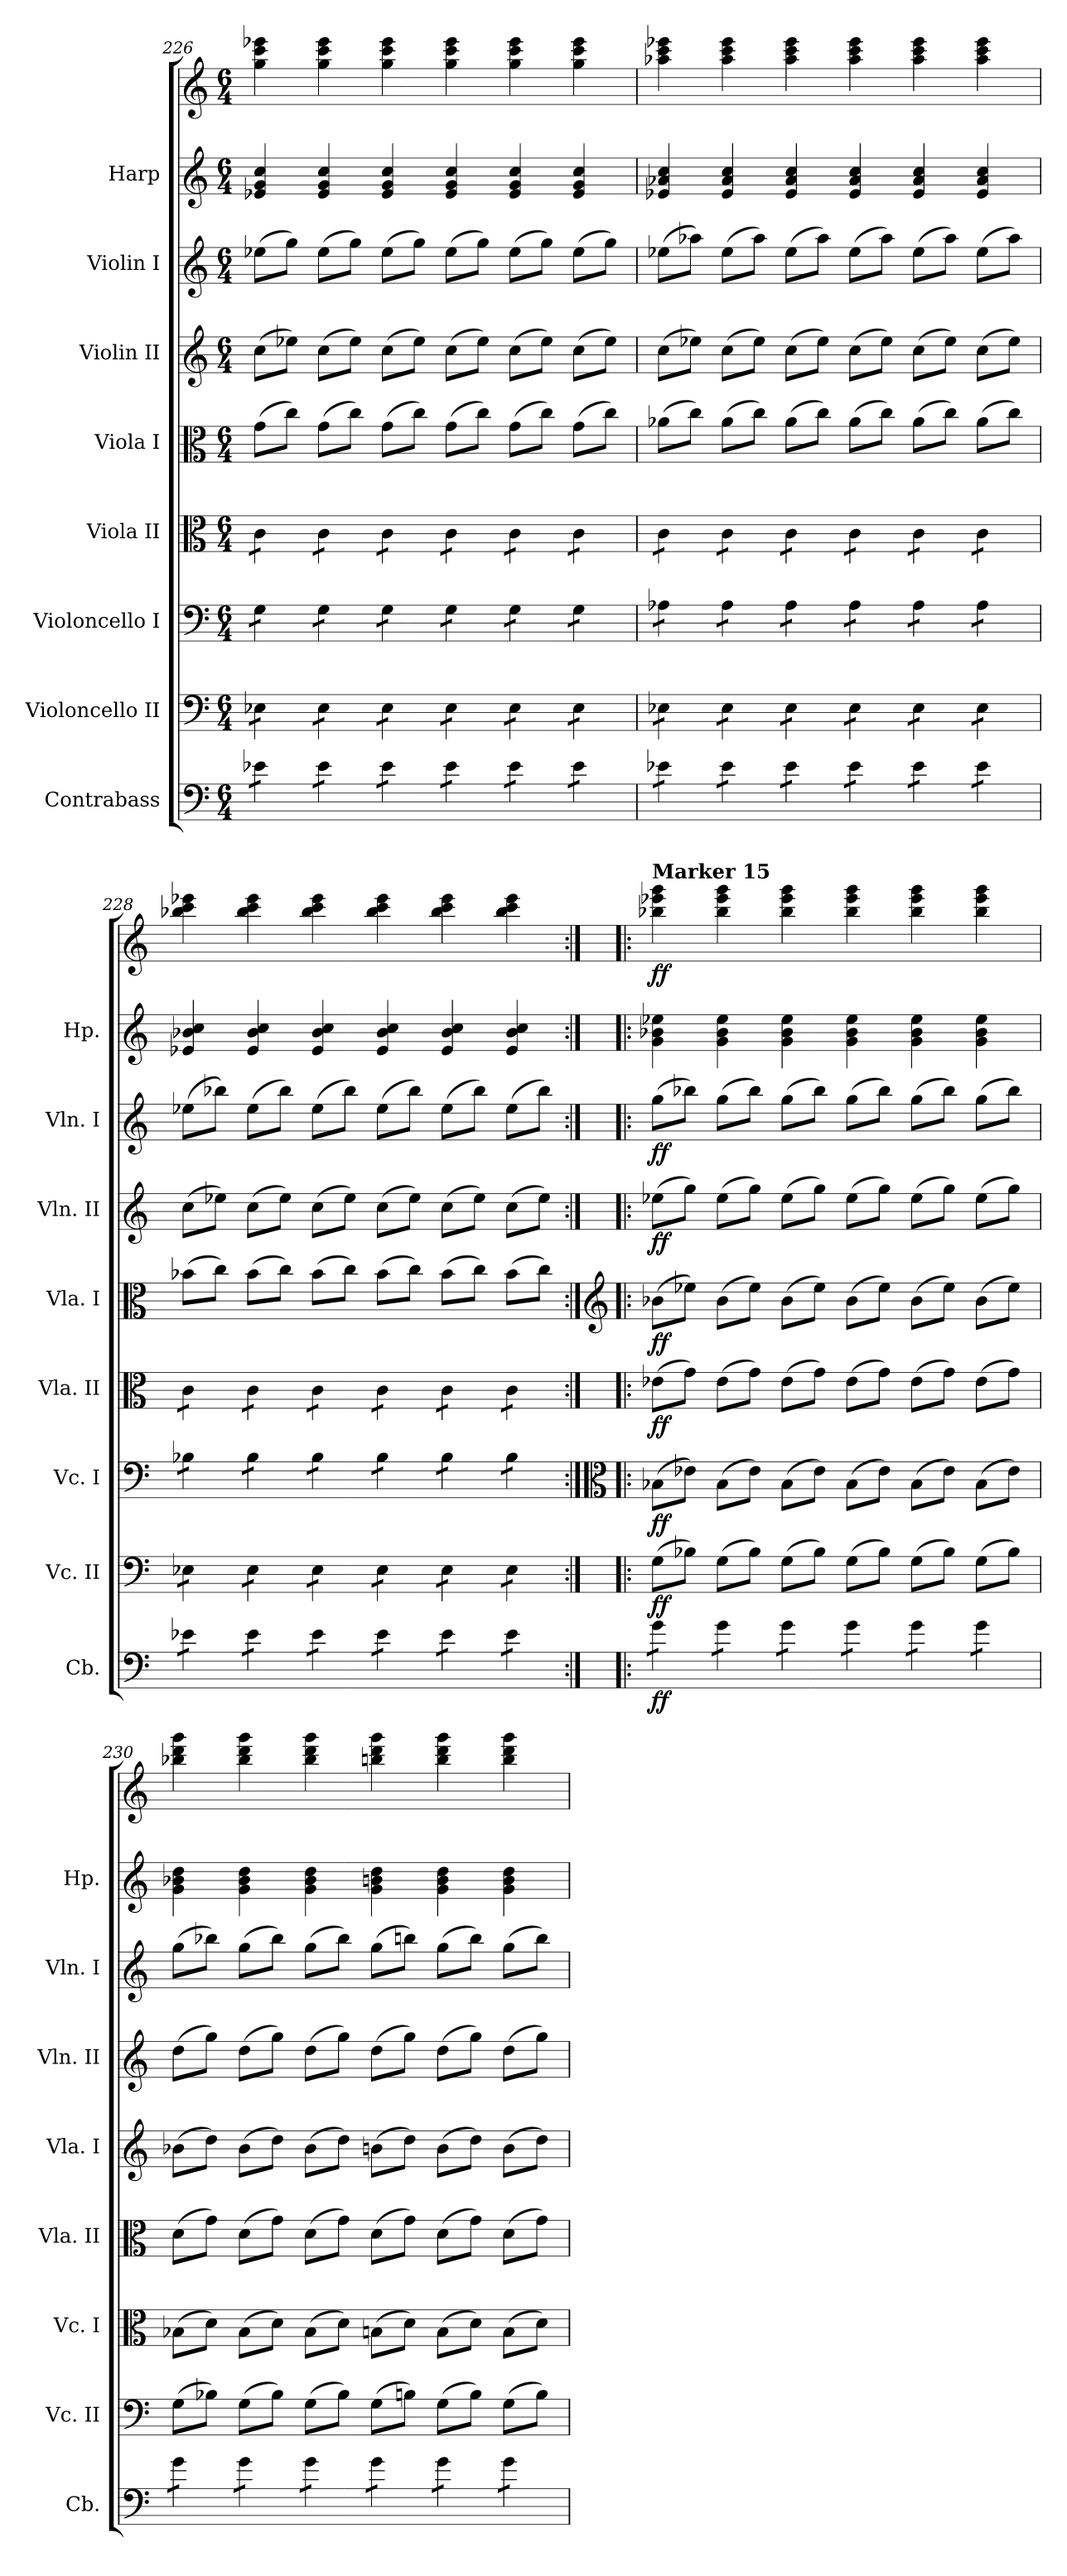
**kern	**dynam	**kern	**dynam	**kern	**dynam	**kern	**dynam	**kern	**dynam	**kern	**dynam	**kern	**dynam	**kern	**kern	**dynam
*part8	*part8	*part7	*part7	*part6	*part6	*part5	*part5	*part4	*part4	*part3	*part3	*part2	*part2	*part1	*part1	*part1
*staff9	*staff9	*staff8	*staff8	*staff7	*staff7	*staff6	*staff6	*staff5	*staff5	*staff4	*staff4	*staff3	*staff3	*staff2	*staff1	*staff1/2
*I"Contrabass	*	*I"Violoncello II	*	*I"Violoncello I	*	*I"Viola II	*	*I"Viola I	*	*I"Violin II	*	*I"Violin I	*	*I"Harp	*	*
*I'Cb.	*	*I'Vc. II	*	*I'Vc. I	*	*I'Vla. II	*	*I'Vla. I	*	*I'Vln. II	*	*I'Vln. I	*	*I'Hp.	*	*
*clefF4	*	*clefF4	*	*clefF4	*	*clefC3	*	*clefC3	*	*clefG2	*	*clefG2	*	*clefG2	*clefG2	*
*ITrd7c12	*	*	*	*	*	*	*	*	*	*	*	*	*	*	*	*
*k[]	*	*k[]	*	*k[]	*	*k[]	*	*k[]	*	*k[]	*	*k[]	*	*k[]	*k[]	*
*M6/4	*	*M6/4	*	*M6/4	*	*M6/4	*	*M6/4	*	*M6/4	*	*M6/4	*	*M6/4	*M6/4	*
=226	=226	=226	=226	=226	=226	=226	=226	=226	=226	=226	=226	=226	=226	=226	=226	=226
*tremolo	*	*	*	*	*	*	*	*	*	*	*	*	*	*	*	*
*	*	*tremolo	*	*	*	*	*	*	*	*	*	*	*	*	*	*
*	*	*	*	*tremolo	*	*	*	*	*	*	*	*	*	*	*	*
*	*	*	*	*	*	*tremolo	*	*	*	*	*	*	*	*	*	*
8E-X\L	.	8E-X\L	.	8G\L	.	8c\L	.	(8g\L	.	(8cc\L	.	(8ee-X\L	.	4e-X/ 4g/ 4cc/	4gg\ 4ccc\ 4eee-X\	.
8E-X\J	.	8E-X\J	.	8G\J	.	8c\J	.	8cc\J)	.	8ee-X\J)	.	8gg\J)	.	.	.	.
8E-\L	.	8E-\L	.	8G\L	.	8c\L	.	(8g\L	.	(8cc\L	.	(8ee-\L	.	4e-/ 4g/ 4cc/	4gg\ 4ccc\ 4eee-\	.
8E-\J	.	8E-\J	.	8G\J	.	8c\J	.	8cc\J)	.	8ee-\J)	.	8gg\J)	.	.	.	.
8E-\L	.	8E-\L	.	8G\L	.	8c\L	.	(8g\L	.	(8cc\L	.	(8ee-\L	.	4e-/ 4g/ 4cc/	4gg\ 4ccc\ 4eee-\	.
8E-\J	.	8E-\J	.	8G\J	.	8c\J	.	8cc\J)	.	8ee-\J)	.	8gg\J)	.	.	.	.
8E-\L	.	8E-\L	.	8G\L	.	8c\L	.	(8g\L	.	(8cc\L	.	(8ee-\L	.	4e-/ 4g/ 4cc/	4gg\ 4ccc\ 4eee-\	.
8E-\J	.	8E-\J	.	8G\J	.	8c\J	.	8cc\J)	.	8ee-\J)	.	8gg\J)	.	.	.	.
8E-\L	.	8E-\L	.	8G\L	.	8c\L	.	(8g\L	.	(8cc\L	.	(8ee-\L	.	4e-/ 4g/ 4cc/	4gg\ 4ccc\ 4eee-\	.
8E-\J	.	8E-\J	.	8G\J	.	8c\J	.	8cc\J)	.	8ee-\J)	.	8gg\J)	.	.	.	.
8E-\L	.	8E-\L	.	8G\L	.	8c\L	.	(8g\L	.	(8cc\L	.	(8ee-\L	.	4e-/ 4g/ 4cc/	4gg\ 4ccc\ 4eee-\	.
8E-\J	.	8E-\J	.	8G\J	.	8c\J	.	8cc\J)	.	8ee-\J)	.	8gg\J)	.	.	.	.
=227	=227	=227	=227	=227	=227	=227	=227	=227	=227	=227	=227	=227	=227	=227	=227	=227
8E-X\L	.	8E-X\L	.	8A-X\L	.	8c\L	.	(8a-X\L	.	(8cc\L	.	(8ee-X\L	.	4e-X/ 4a-X/ 4cc/	4aa-X\ 4ccc\ 4eee-X\	.
8E-X\J	.	8E-X\J	.	8A-X\J	.	8c\J	.	8cc\J)	.	8ee-X\J)	.	8aa-X\J)	.	.	.	.
8E-\L	.	8E-\L	.	8A-\L	.	8c\L	.	(8a-\L	.	(8cc\L	.	(8ee-\L	.	4e-/ 4a-/ 4cc/	4aa-\ 4ccc\ 4eee-\	.
8E-\J	.	8E-\J	.	8A-\J	.	8c\J	.	8cc\J)	.	8ee-\J)	.	8aa-\J)	.	.	.	.
8E-\L	.	8E-\L	.	8A-\L	.	8c\L	.	(8a-\L	.	(8cc\L	.	(8ee-\L	.	4e-/ 4a-/ 4cc/	4aa-\ 4ccc\ 4eee-\	.
8E-\J	.	8E-\J	.	8A-\J	.	8c\J	.	8cc\J)	.	8ee-\J)	.	8aa-\J)	.	.	.	.
8E-\L	.	8E-\L	.	8A-\L	.	8c\L	.	(8a-\L	.	(8cc\L	.	(8ee-\L	.	4e-/ 4a-/ 4cc/	4aa-\ 4ccc\ 4eee-\	.
8E-\J	.	8E-\J	.	8A-\J	.	8c\J	.	8cc\J)	.	8ee-\J)	.	8aa-\J)	.	.	.	.
8E-\L	.	8E-\L	.	8A-\L	.	8c\L	.	(8a-\L	.	(8cc\L	.	(8ee-\L	.	4e-/ 4a-/ 4cc/	4aa-\ 4ccc\ 4eee-\	.
8E-\J	.	8E-\J	.	8A-\J	.	8c\J	.	8cc\J)	.	8ee-\J)	.	8aa-\J)	.	.	.	.
8E-\L	.	8E-\L	.	8A-\L	.	8c\L	.	(8a-\L	.	(8cc\L	.	(8ee-\L	.	4e-/ 4a-/ 4cc/	4aa-\ 4ccc\ 4eee-\	.
8E-\J	.	8E-\J	.	8A-\J	.	8c\J	.	8cc\J)	.	8ee-\J)	.	8aa-\J)	.	.	.	.
=228	=228	=228	=228	=228	=228	=228	=228	=228	=228	=228	=228	=228	=228	=228	=228	=228
8E-X\L	.	8E-X\L	.	8B-X\L	.	8c\L	.	(8b-X\L	.	(8cc\L	.	(8ee-X\L	.	4e-X/ 4b-X/ 4cc/	4bb-X\ 4ccc\ 4eee-X\	.
8E-X\J	.	8E-X\J	.	8B-X\J	.	8c\J	.	8cc\J)	.	8ee-X\J)	.	8bb-X\J)	.	.	.	.
8E-\L	.	8E-\L	.	8B-\L	.	8c\L	.	(8b-\L	.	(8cc\L	.	(8ee-\L	.	4e-/ 4b-/ 4cc/	4bb-\ 4ccc\ 4eee-\	.
8E-\J	.	8E-\J	.	8B-\J	.	8c\J	.	8cc\J)	.	8ee-\J)	.	8bb-\J)	.	.	.	.
8E-\L	.	8E-\L	.	8B-\L	.	8c\L	.	(8b-\L	.	(8cc\L	.	(8ee-\L	.	4e-/ 4b-/ 4cc/	4bb-\ 4ccc\ 4eee-\	.
8E-\J	.	8E-\J	.	8B-\J	.	8c\J	.	8cc\J)	.	8ee-\J)	.	8bb-\J)	.	.	.	.
8E-\L	.	8E-\L	.	8B-\L	.	8c\L	.	(8b-\L	.	(8cc\L	.	(8ee-\L	.	4e-/ 4b-/ 4cc/	4bb-\ 4ccc\ 4eee-\	.
8E-\J	.	8E-\J	.	8B-\J	.	8c\J	.	8cc\J)	.	8ee-\J)	.	8bb-\J)	.	.	.	.
8E-\L	.	8E-\L	.	8B-\L	.	8c\L	.	(8b-\L	.	(8cc\L	.	(8ee-\L	.	4e-/ 4b-/ 4cc/	4bb-\ 4ccc\ 4eee-\	.
8E-\J	.	8E-\J	.	8B-\J	.	8c\J	.	8cc\J)	.	8ee-\J)	.	8bb-\J)	.	.	.	.
8E-\L	.	8E-\L	.	8B-\L	.	8c\L	.	(8b-\L	.	(8cc\L	.	(8ee-\L	.	4e-/ 4b-/ 4cc/	4bb-\ 4ccc\ 4eee-\	.
8E-\J	.	8E-\J	.	8B-\J	.	8c\J	.	8cc\J)	.	8ee-\J)	.	8bb-\J)	.	.	.	.
*	*	*	*	*	*	*Xtremolo	*	*	*	*	*	*	*	*	*	*
*	*	*	*	*Xtremolo	*	*	*	*	*	*	*	*	*	*	*	*
*	*	*Xtremolo	*	*	*	*	*	*	*	*	*	*	*	*	*	*
!!LO:LB:g=z
=229:|!|:	=229:|!|:	=229:|!|:	=229:|!|:	=229:|!|:	=229:|!|:	=229:|!|:	=229:|!|:	=229:|!|:	=229:|!|:	=229:|!|:	=229:|!|:	=229:|!|:	=229:|!|:	=229:|!|:	=229:|!|:	=229:|!|:
*	*	*	*	*clefC3	*	*	*	*clefG2	*	*	*	*	*	*	*	*
!	!	!	!	!	!	!	!	!	!	!	!	!	!	!	!LO:TX:a:B:t=Marker 15	!
!	!LO:DY:b	!	!LO:DY:b	!	!LO:DY:b	!	!LO:DY:b	!	!LO:DY:b	!	!LO:DY:b	!	!LO:DY:b	!	!	!LO:DY:b
8G\L	ff	(8G\L	ff	(8B-X\L	ff	(8e-X\L	ff	(8b-X\L	ff	(8ee-X\L	ff	(8gg\L	ff	4g\ 4b-X\ 4ee-X\	4bb-X\ 4eee-X\ 4ggg\	ff
8G\J	.	8B-X\J)	.	8e-X\J)	.	8g\J)	.	8ee-X\J)	.	8gg\J)	.	8bb-X\J)	.	.	.	.
8G\L	.	(8G\L	.	(8B-\L	.	(8e-\L	.	(8b-\L	.	(8ee-\L	.	(8gg\L	.	4g\ 4b-\ 4ee-\	4bb-\ 4eee-\ 4ggg\	.
8G\J	.	8B-\J)	.	8e-\J)	.	8g\J)	.	8ee-\J)	.	8gg\J)	.	8bb-\J)	.	.	.	.
8G\L	.	(8G\L	.	(8B-\L	.	(8e-\L	.	(8b-\L	.	(8ee-\L	.	(8gg\L	.	4g\ 4b-\ 4ee-\	4bb-\ 4eee-\ 4ggg\	.
8G\J	.	8B-\J)	.	8e-\J)	.	8g\J)	.	8ee-\J)	.	8gg\J)	.	8bb-\J)	.	.	.	.
8G\L	.	(8G\L	.	(8B-\L	.	(8e-\L	.	(8b-\L	.	(8ee-\L	.	(8gg\L	.	4g\ 4b-\ 4ee-\	4bb-\ 4eee-\ 4ggg\	.
8G\J	.	8B-\J)	.	8e-\J)	.	8g\J)	.	8ee-\J)	.	8gg\J)	.	8bb-\J)	.	.	.	.
8G\L	.	(8G\L	.	(8B-\L	.	(8e-\L	.	(8b-\L	.	(8ee-\L	.	(8gg\L	.	4g\ 4b-\ 4ee-\	4bb-\ 4eee-\ 4ggg\	.
8G\J	.	8B-\J)	.	8e-\J)	.	8g\J)	.	8ee-\J)	.	8gg\J)	.	8bb-\J)	.	.	.	.
8G\L	.	(8G\L	.	(8B-\L	.	(8e-\L	.	(8b-\L	.	(8ee-\L	.	(8gg\L	.	4g\ 4b-\ 4ee-\	4bb-\ 4eee-\ 4ggg\	.
8G\J	.	8B-\J)	.	8e-\J)	.	8g\J)	.	8ee-\J)	.	8gg\J)	.	8bb-\J)	.	.	.	.
=230	=230	=230	=230	=230	=230	=230	=230	=230	=230	=230	=230	=230	=230	=230	=230	=230
8G\L	.	(8G\L	.	(8B-X\L	.	(8d\L	.	(8b-X\L	.	(8dd\L	.	(8gg\L	.	4g\ 4b-X\ 4dd\	4bb-X\ 4ddd\ 4ggg\	.
8G\J	.	8B-X\J)	.	8d\J)	.	8g\J)	.	8dd\J)	.	8gg\J)	.	8bb-X\J)	.	.	.	.
8G\L	.	(8G\L	.	(8B-\L	.	(8d\L	.	(8b-\L	.	(8dd\L	.	(8gg\L	.	4g\ 4b-\ 4dd\	4bb-\ 4ddd\ 4ggg\	.
8G\J	.	8B-\J)	.	8d\J)	.	8g\J)	.	8dd\J)	.	8gg\J)	.	8bb-\J)	.	.	.	.
8G\L	.	(8G\L	.	(8B-\L	.	(8d\L	.	(8b-\L	.	(8dd\L	.	(8gg\L	.	4g\ 4b-\ 4dd\	4bb-\ 4ddd\ 4ggg\	.
8G\J	.	8B-\J)	.	8d\J)	.	8g\J)	.	8dd\J)	.	8gg\J)	.	8bb-\J)	.	.	.	.
8G\L	.	(8G\L	.	(8Bn\L	.	(8d\L	.	(8bn\L	.	(8dd\L	.	(8gg\L	.	4g\ 4bn\ 4dd\	4bbn\ 4ddd\ 4ggg\	.
8G\J	.	8Bn\J)	.	8d\J)	.	8g\J)	.	8dd\J)	.	8gg\J)	.	8bbn\J)	.	.	.	.
8G\L	.	(8G\L	.	(8B\L	.	(8d\L	.	(8b\L	.	(8dd\L	.	(8gg\L	.	4g\ 4b\ 4dd\	4bb\ 4ddd\ 4ggg\	.
8G\J	.	8B\J)	.	8d\J)	.	8g\J)	.	8dd\J)	.	8gg\J)	.	8bb\J)	.	.	.	.
8G\L	.	(8G\L	.	(8B\L	.	(8d\L	.	(8b\L	.	(8dd\L	.	(8gg\L	.	4g\ 4b\ 4dd\	4bb\ 4ddd\ 4ggg\	.
8G\J	.	8B\J)	.	8d\J)	.	8g\J)	.	8dd\J)	.	8gg\J)	.	8bb\J)	.	.	.	.
*Xtremolo	*	*	*	*	*	*	*	*	*	*	*	*	*	*	*	*
=	=	=	=	=	=	=	=	=	=	=	=	=	=	=	=	=
*-	*-	*-	*-	*-	*-	*-	*-	*-	*-	*-	*-	*-	*-	*-	*-	*-
